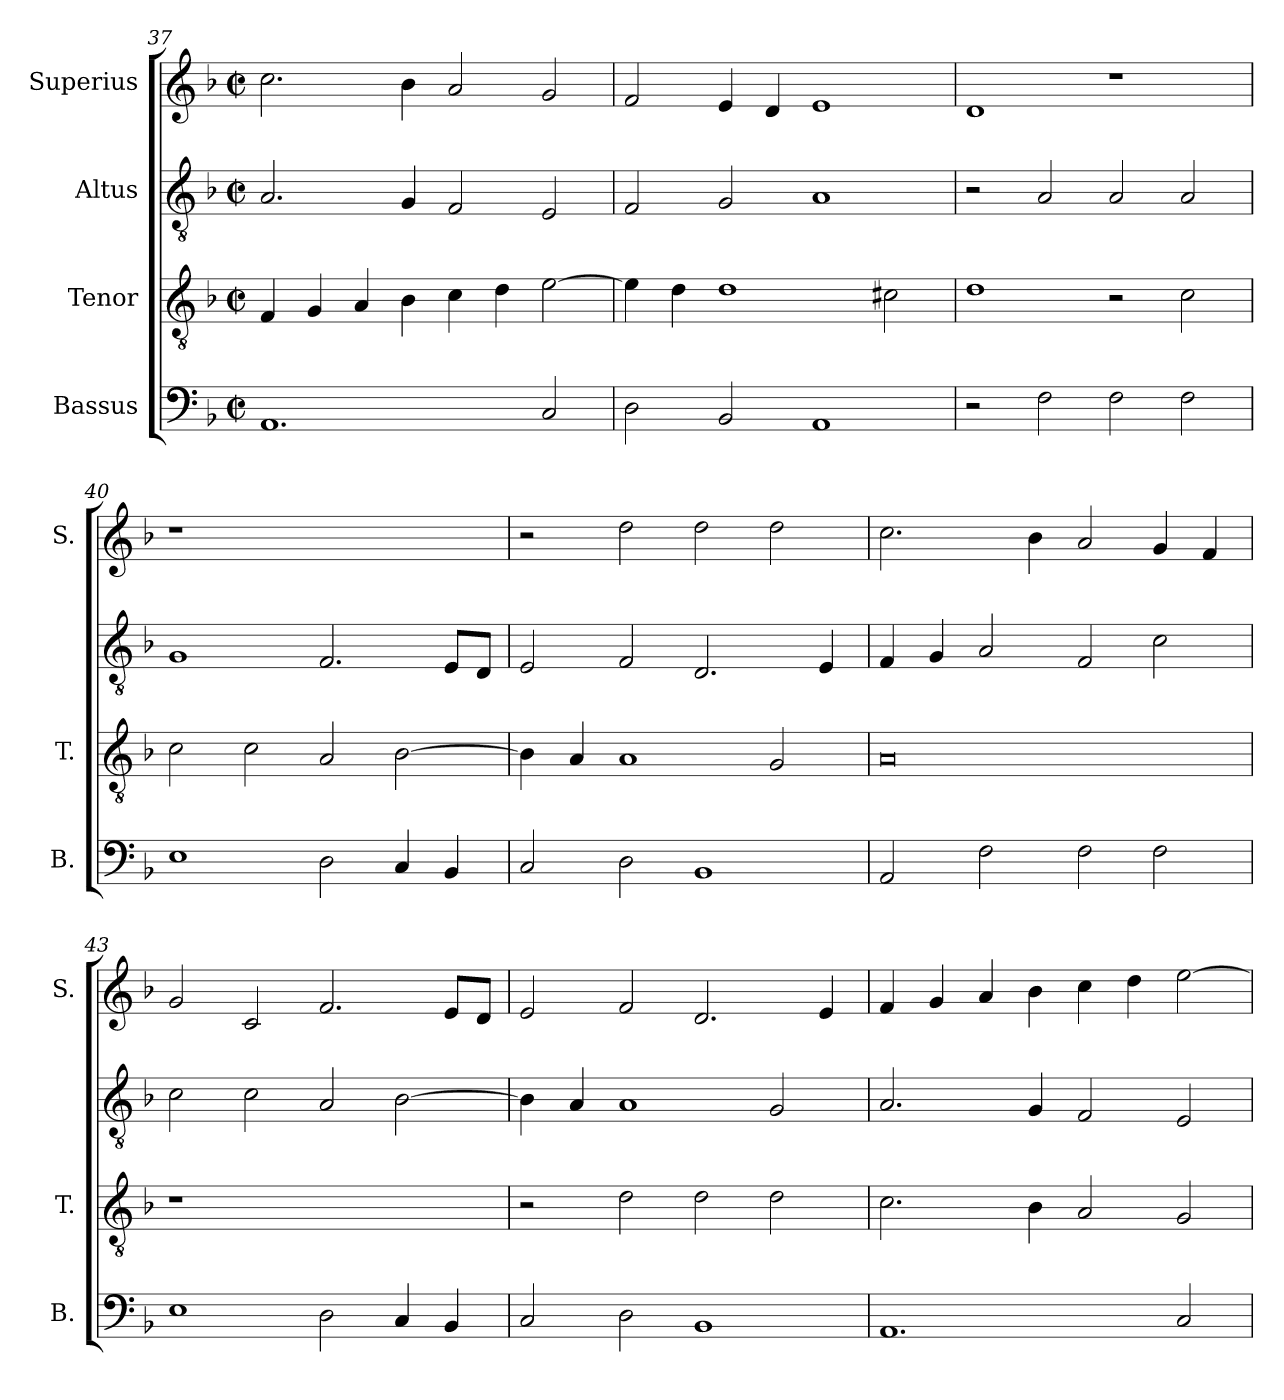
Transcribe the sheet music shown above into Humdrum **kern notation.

**kern	**kern	**kern	**kern
*part4	*part3	*part2	*part1
*staff4	*staff3	*staff2	*staff1
*I"Bassus	*I"Tenor	*I"Altus	*I"Superius
*I'B.	*I'T.	*	*I'S.
!!LO:LB:g=z
*clefF4	*clefGv2	*clefGv2	*clefG2
*	*ITrd7c12	*ITrd7c12	*
*k[b-]	*k[b-]	*k[b-]	*k[b-]
*F:	*F:	*F:	*F:
*M2/2	*M2/2	*M2/2	*M2/2
*met(c|)	*met(c|)	*met(c|)	*met(c|)
=37	=37	=37	=37
1.AAi	4FFi/	2.AAi/	2.cci\
.	4GGi/	.	.
.	4AAi/	.	.
.	4BB-i\	4GGi/	4b-i\
.	4Ci\	2FFi/	2ai/
.	4Di\	.	.
2Ci/	[>2Ei\	2EEi/	2gi/
=38	=38	=38	=38
2Di\	4Ei\]	2FFi/	2fi/
.	4Di\	.	.
2BB-i/	1Di	2GGi/	4ei/
.	.	.	4di/
1AAi	.	1AAi	1ei
.	2C#Xi\	.	.
=39	=39	=39	=39
2r	1Di	2r	1di
2Fi\	.	2AAi/	.
2Fi\	2r	2AAi/	1r
2Fi\	2Ci\	2AAi/	.
=40	=40	=40	=40
!	!	!	!LO:N:vis=1
1Ei	2Ci\	1GGi	1r
.	2Ci\	.	.
2Di\	2AAi/	2.FFi/	1ryy
4Ci/	[>2BB-i\	.	.
4BB-i/	.	8EEi/L	.
.	.	8DDi/J	.
!!LO:PB:g=z
=41	=41	=41	=41
2Ci/	4BB-i\]	2EEi/	2r
.	4AAi/	.	.
2Di\	1AAi	2FFi/	2ddi\
1BB-i	.	2.DDi/	2ddi\
.	2GGi/	.	2ddi\
.	.	4EEi/	.
=42	=42	=42	=42
2AAi/	0AAi	4FFi/	2.cci\
.	.	4GGi/	.
2Fi\	.	2AAi/	.
.	.	.	4b-i\
2Fi\	.	2FFi/	2ai/
2Fi\	.	2Ci\	4gi/
.	.	.	4fi/
=43	=43	=43	=43
!	!LO:N:vis=1	!	!
1Ei	1r	2Ci\	2gi/
.	.	2Ci\	2ci/
2Di\	1ryy	2AAi/	2.fi/
4Ci/	.	[>2BB-i\	.
4BB-i/	.	.	8ei/L
.	.	.	8di/J
=44	=44	=44	=44
2Ci/	2r	4BB-i\]	2ei/
.	.	4AAi/	.
2Di\	2Di\	1AAi	2fi/
1BB-i	2Di\	.	2.di/
.	2Di\	2GGi/	.
.	.	.	4ei/
!!LO:LB:g=z
=45	=45	=45	=45
1.AAi	2.Ci\	2.AAi/	4fi/
.	.	.	4gi/
.	.	.	4ai/
.	4BB-i\	4GGi/	4b-i\
.	2AAi/	2FFi/	4cci\
.	.	.	4ddi\
2Ci/	2GGi/	2EEi/	[>2eei\
=	=	=	=
*-	*-	*-	*-
